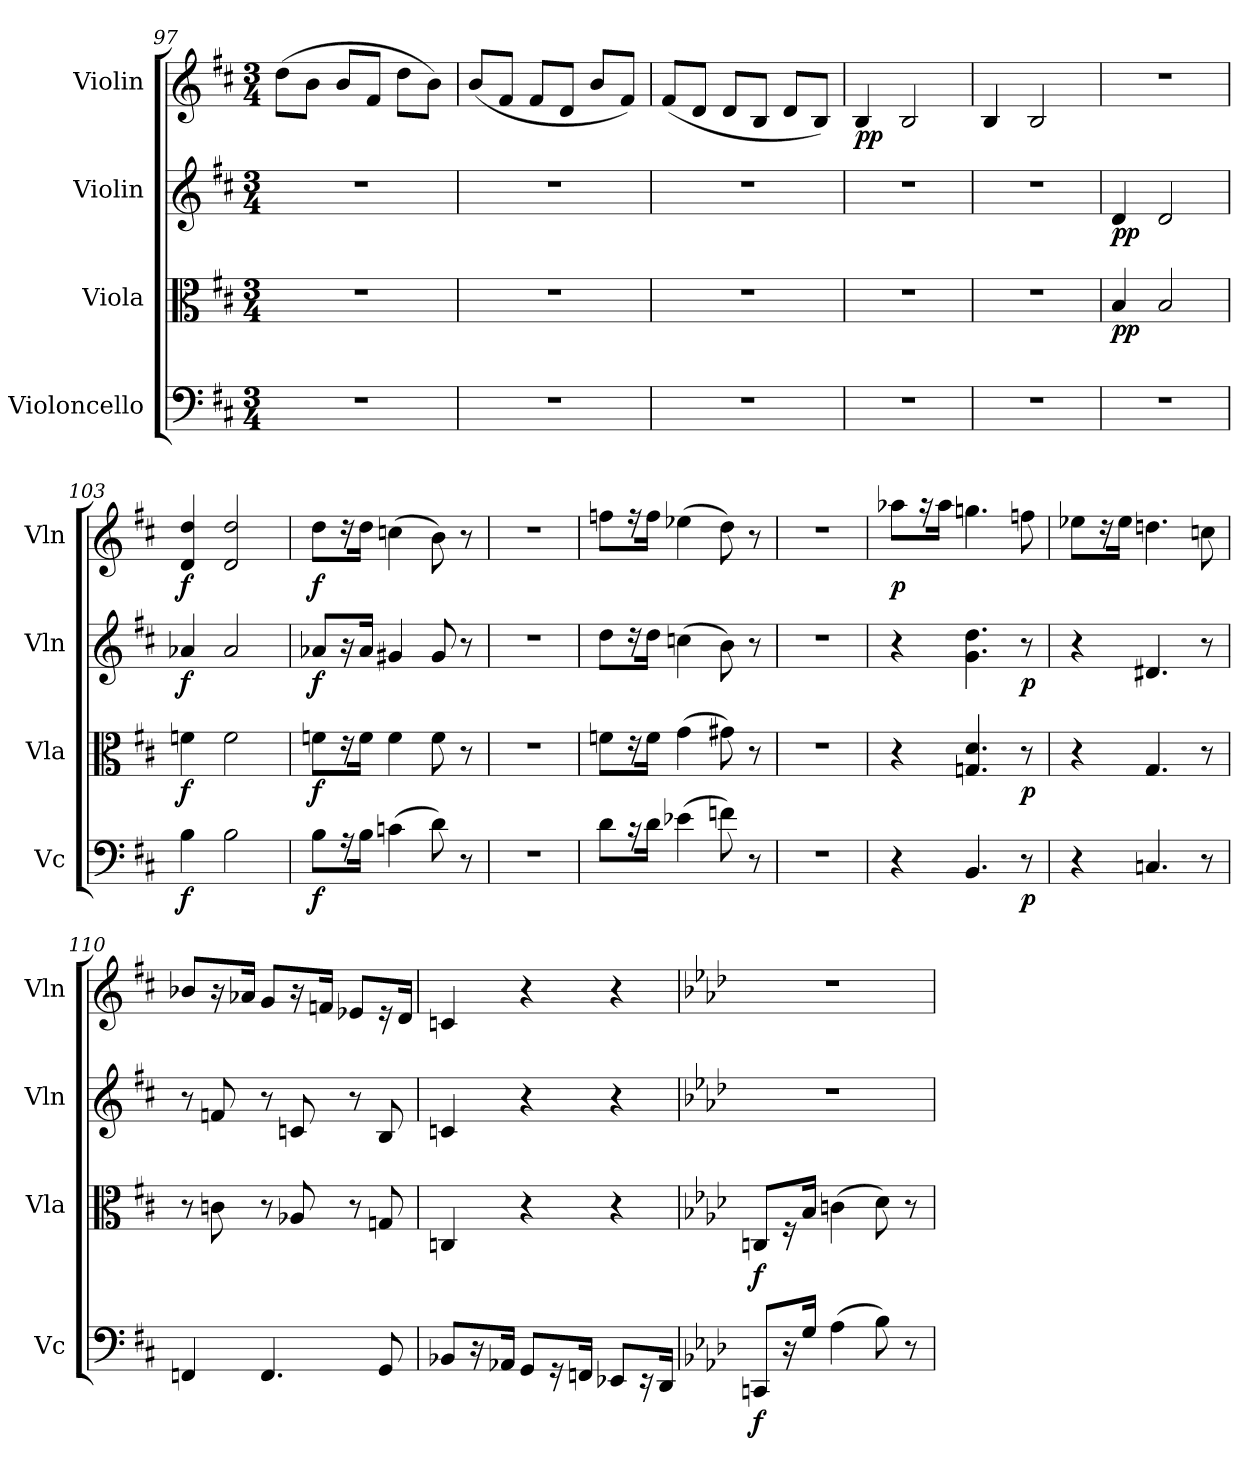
**kern	**dynam	**kern	**dynam	**kern	**dynam	**kern	**dynam
*part4	*part4	*part3	*part3	*part2	*part2	*part1	*part1
*staff4	*staff4	*staff3	*staff3	*staff2	*staff2	*staff1	*staff1
*I"Violoncello	*	*I"Viola	*	*I"Violin	*	*I"Violin	*
*I'Vc	*	*I'Vla	*	*I'Vln	*	*I'Vln	*
*clefF4	*	*clefC3	*	*clefG2	*	*clefG2	*
*k[f#c#]	*	*k[f#c#]	*	*k[f#c#]	*	*k[f#c#]	*
*M3/4	*	*M3/4	*	*M3/4	*	*M3/4	*
=97	=97	=97	=97	=97	=97	=97	=97
2.r	.	2.r	.	2.r	.	(8dd\L	.
.	.	.	.	.	.	8b\J	.
.	.	.	.	.	.	8b/L	.
.	.	.	.	.	.	8f#/J	.
.	.	.	.	.	.	8dd\L	.
.	.	.	.	.	.	8b\J)	.
=98	=98	=98	=98	=98	=98	=98	=98
2.r	.	2.r	.	2.r	.	(8b/L	.
.	.	.	.	.	.	8f#/J	.
.	.	.	.	.	.	8f#/L	.
.	.	.	.	.	.	8d/J	.
.	.	.	.	.	.	8b/L	.
.	.	.	.	.	.	8f#/J)	.
=99	=99	=99	=99	=99	=99	=99	=99
2.r	.	2.r	.	2.r	.	(8f#/L	.
.	.	.	.	.	.	8d/J	.
.	.	.	.	.	.	8d/L	.
.	.	.	.	.	.	8B/J	.
.	.	.	.	.	.	8d/L	.
.	.	.	.	.	.	8B/J)	.
=100	=100	=100	=100	=100	=100	=100	=100
2.r	.	2.r	.	2.r	.	4B/	pp
.	.	.	.	.	.	2B/	.
=101	=101	=101	=101	=101	=101	=101	=101
2.r	.	2.r	.	2.r	.	4B/	.
.	.	.	.	.	.	2B/	.
=102	=102	=102	=102	=102	=102	=102	=102
2.r	.	4B/	pp	4d/	pp	2.r	.
.	.	2B/	.	2d/	.	.	.
=103	=103	=103	=103	=103	=103	=103	=103
4B\	f	4fn\	f	4a-X/	f	4d/ 4dd/	f
2B\	.	2f\	.	2a-/	.	2d/ 2dd/	.
=104	=104	=104	=104	=104	=104	=104	=104
8B\L	f	8fn\L	f	8a-X/L	f	8dd\L	f
16r	.	16r	.	16r	.	16r	.
16B\Jk	.	16f\Jk	.	16a-/Jk	.	16dd\Jk	.
(4cn\	.	4f\	.	4g#X/	.	(4ccn\	.
8d\)	.	8f\	.	8g#/	.	8b\)	.
8r	.	8r	.	8r	.	8r	.
=105	=105	=105	=105	=105	=105	=105	=105
2.r	.	2.r	.	2.r	.	2.r	.
=106	=106	=106	=106	=106	=106	=106	=106
8d\L	.	8fn\L	.	8dd\L	.	8ffn\L	.
16r	.	16r	.	16r	.	16r	.
16d\Jk	.	16f\Jk	.	16dd\Jk	.	16ff\Jk	.
(4e-X\	.	(4g\	.	(4ccn\	.	(4ee-X\	.
8fn\)	.	8g#X\)	.	8b\)	.	8dd\)	.
8r	.	8r	.	8r	.	8r	.
=107	=107	=107	=107	=107	=107	=107	=107
2.r	.	2.r	.	2.r	.	2.r	.
=108	=108	=108	=108	=108	=108	=108	=108
4r	.	4r	.	4r	.	8aa-X\L	p
.	.	.	.	.	.	16r	.
.	.	.	.	.	.	16aa-\Jk	.
4.BB/	.	4.Gn/ 4.d/	.	4.g\ 4.dd\	.	4.ggn\	.
8r	p	8r	p	8r	p	8ffn\	.
=109	=109	=109	=109	=109	=109	=109	=109
4r	.	4r	.	4r	.	8ee-X\L	.
.	.	.	.	.	.	16r	.
.	.	.	.	.	.	16ee-\Jk	.
4.Cn/	.	4.G/	.	4.d#X/	.	4.ddn\	.
8r	.	8r	.	8r	.	8ccn\	.
=110	=110	=110	=110	=110	=110	=110	=110
4FFn/	.	8r	.	8r	.	8b-X/L	.
.	.	8cn\	.	8fn/	.	16r	.
.	.	.	.	.	.	16a-X/Jk	.
4.FF/	.	8r	.	8r	.	8g/L	.
.	.	8A-X/	.	8cn/	.	16r	.
.	.	.	.	.	.	16fn/Jk	.
.	.	8r	.	8r	.	8e-X/L	.
8GG/	.	8Gn/	.	8B/	.	16r	.
.	.	.	.	.	.	16d/Jk	.
=111	=111	=111	=111	=111	=111	=111	=111
8BB-X/L	.	4Cn/	.	4cn/	.	4cn/	.
16r	.	.	.	.	.	.	.
16AA-X/Jk	.	.	.	.	.	.	.
8GG/L	.	4r	.	4r	.	4r	.
16r	.	.	.	.	.	.	.
16FFn/Jk	.	.	.	.	.	.	.
8EE-X/L	.	4r	.	4r	.	4r	.
16r	.	.	.	.	.	.	.
16DD/Jk	.	.	.	.	.	.	.
=112	=112	=112	=112	=112	=112	=112	=112
*k[b-e-a-d-]	*	*k[b-e-a-d-]	*	*k[b-e-a-d-]	*	*k[b-e-a-d-]	*
8CCn/L	f	8Cn/L	f	2.r	.	2.r	.
16r	.	16r	.	.	.	.	.
16G/Jk	.	16B-/Jk	.	.	.	.	.
(4A-\	.	(4cn\	.	.	.	.	.
8B-\)	.	8d-\)	.	.	.	.	.
8r	.	8r	.	.	.	.	.
=	=	=	=	=	=	=	=
*-	*-	*-	*-	*-	*-	*-	*-
